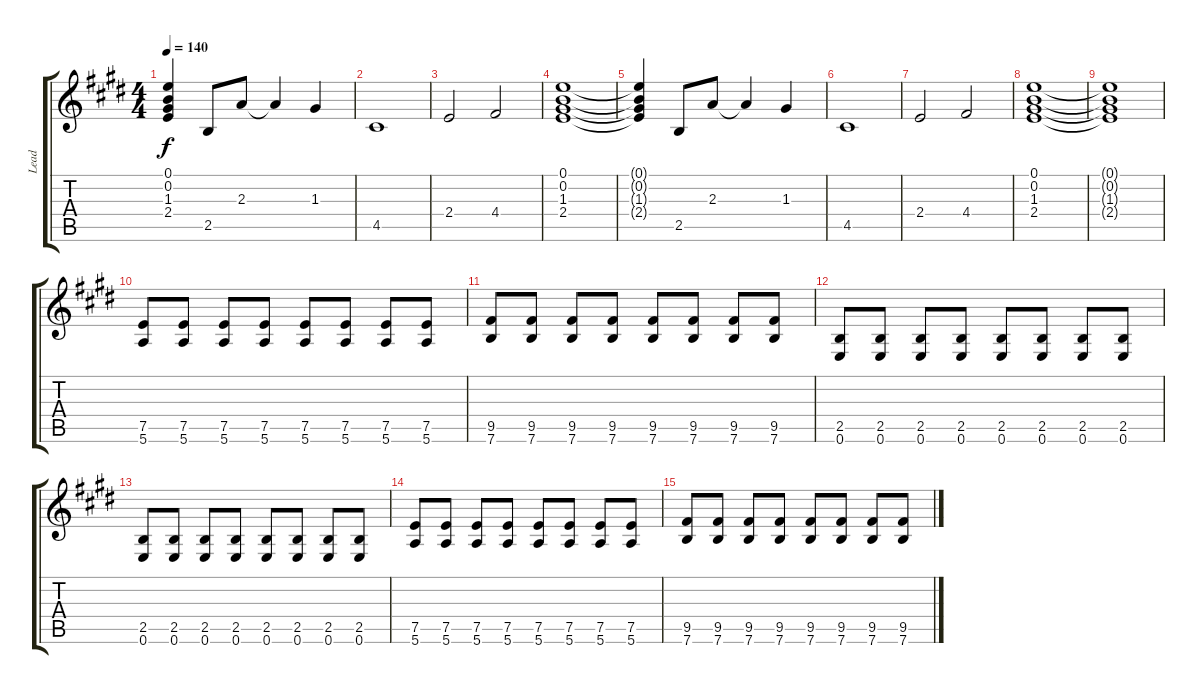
\track ("Lead" "Lead") {instrument distortionguitar}
\staff {score tabs}
\tuning (E4 B3 G3 D3 A2 E2) {hide}
\ts (4 4)
\tempo 140
\clef g2
\ks e
(0.1{t} 0.2{t} 1.3{t} 2.4{t}).4{dy f} 2.5.8 2.3.8 2.3{t}.4 1.3.4 |
4.5.1 |
2.4.2 4.4.2 |
(0.1 0.2 1.3 2.4).1 |
(0.1{t} 0.2{t} 1.3{t} 2.4{t}).4 2.5.8 2.3.8 2.3{t}.4 1.3.4 |
4.5.1 |
2.4.2 4.4.2 |
(0.1 0.2 1.3 2.4).1 |
(0.1{t} 0.2{t} 1.3{t} 2.4{t}).1 |
(7.5 5.6).8 (7.5 5.6).8 (7.5 5.6).8 (7.5 5.6).8 (7.5 5.6).8 (7.5 5.6).8 (7.5 5.6).8 (7.5 5.6).8 |
(9.5 7.6).8 (9.5 7.6).8 (9.5 7.6).8 (9.5 7.6).8 (9.5 7.6).8 (9.5 7.6).8 (9.5 7.6).8 (9.5 7.6).8 |
(2.5 0.6).8 (2.5 0.6).8 (2.5 0.6).8 (2.5 0.6).8 (2.5 0.6).8 (2.5 0.6).8 (2.5 0.6).8 (2.5 0.6).8 |
(2.5 0.6).8 (2.5 0.6).8 (2.5 0.6).8 (2.5 0.6).8 (2.5 0.6).8 (2.5 0.6).8 (2.5 0.6).8 (2.5 0.6).8 |
(7.5 5.6).8 (7.5 5.6).8 (7.5 5.6).8 (7.5 5.6).8 (7.5 5.6).8 (7.5 5.6).8 (7.5 5.6).8 (7.5 5.6).8 |
(9.5 7.6).8 (9.5 7.6).8 (9.5 7.6).8 (9.5 7.6).8 (9.5 7.6).8 (9.5 7.6).8 (9.5 7.6).8 (9.5 7.6).8
